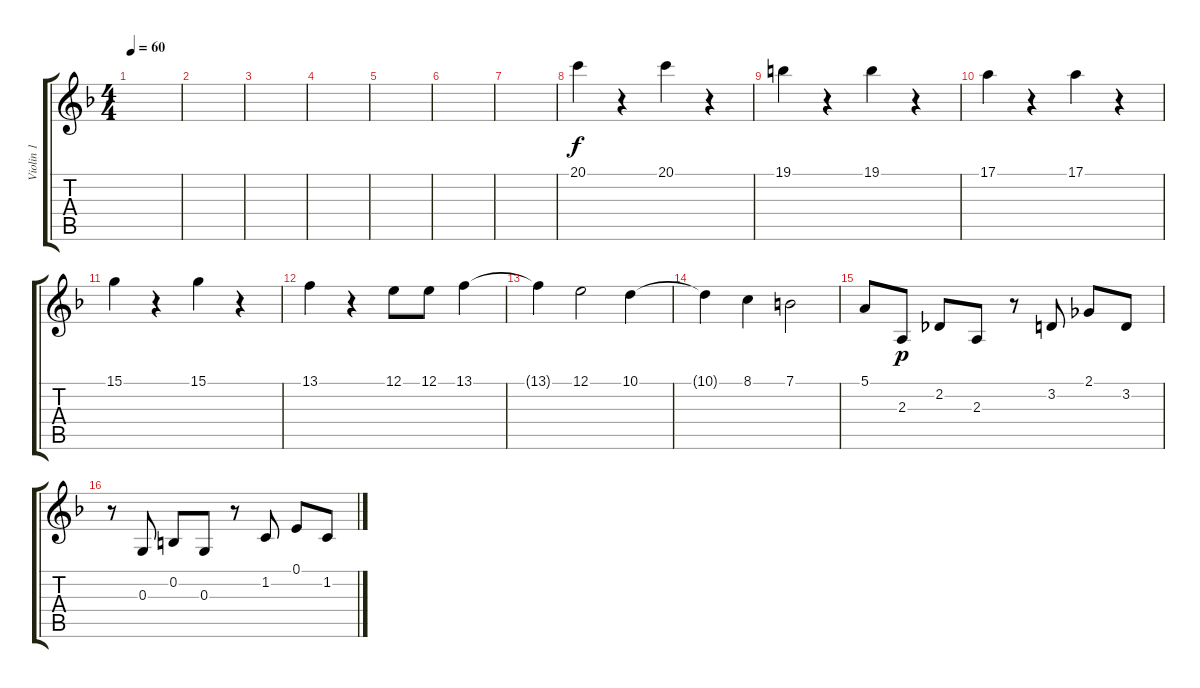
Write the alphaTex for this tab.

\track ("Violin 1" "Violin 1") {instrument violin}
\staff {score tabs}
\tuning (E4 B3 G3 D3 A2 E2) {hide}
\ts (4 4)
\tempo 60
\clef g2
\ks f
|
|
|
|
|
|
|
20.1.4 r.4 20.1.4 r.4 |
19.1.4 r.4 19.1.4 r.4 |
17.1.4 r.4 17.1.4 r.4 |
15.1.4 r.4 15.1.4 r.4 |
13.1.4 r.4 12.1.8 12.1.8 13.1.4 |
13.1{t}.4 12.1.2 10.1.4 |
10.1{t}.4 8.1.4 7.1.2 |
5.1.8 2.3.8{dy p} 2.2.8 2.3.8 r.8 3.2.8 2.1.8 3.2.8 |
r.8 0.3.8 0.2.8 0.3.8 r.8 1.2.8 0.1.8 1.2.8
